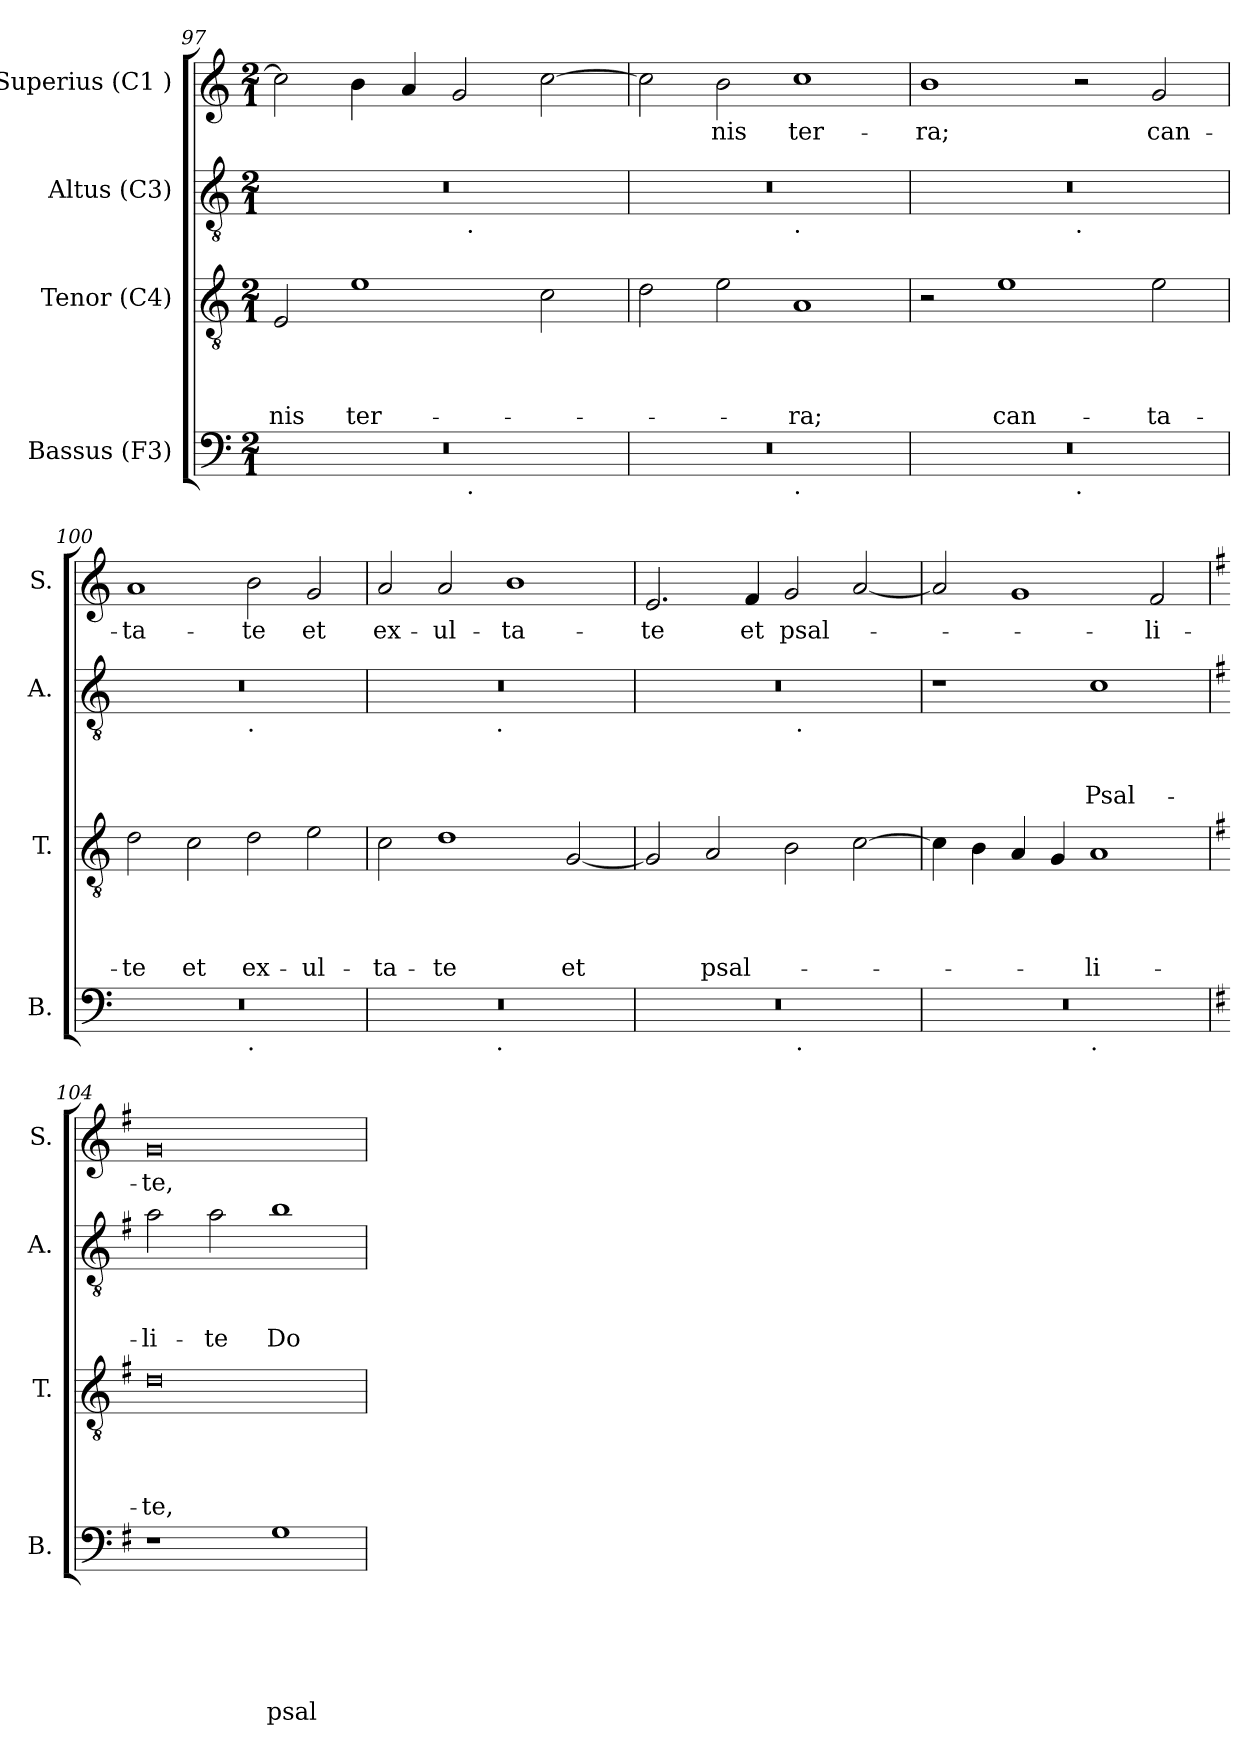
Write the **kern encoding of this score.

**kern	**text	**text	**text	**text	**text	**text	**kern	**text	**text	**text	**text	**kern	**text	**text	**text	**kern	**text
*part4	*part4	*part4	*part4	*part4	*part4	*part4	*part3	*part3	*part3	*part3	*part3	*part2	*part2	*part2	*part2	*part1	*part1
*staff4	*staff4	*staff4	*staff4	*staff4	*staff4	*staff4	*staff3	*staff3	*staff3	*staff3	*staff3	*staff2	*staff2	*staff2	*staff2	*staff1	*staff1
*I"Bassus (F3)	*	*	*	*	*	*	*I"Tenor (C4)	*	*	*	*	*I"Altus (C3)	*	*	*	*I"Superius (C1 )	*
*I'B.	*	*	*	*	*	*	*I'T.	*	*	*	*	*I'A.	*	*	*	*I'S.	*
!!LO:LB:g=z
*clefF4	*	*	*	*	*	*	*clefGv2	*	*	*	*	*clefGv2	*	*	*	*clefG2	*
*k[]	*	*	*	*	*	*	*k[]	*	*	*	*	*k[]	*	*	*	*k[]	*
*C:	*	*	*	*	*	*	*C:	*	*	*	*	*C:	*	*	*	*C:	*
*M2/1	*	*	*	*	*	*	*M2/1	*	*	*	*	*M2/1	*	*	*	*M2/1	*
=97	=97	=97	=97	=97	=97	=97	=97	=97	=97	=97	=97	=97	=97	=97	=97	=97	=97
!	!	!	!	!	!	!	!	!	!	!	!LO:LY:b	!	!	!	!	!	!
*^	*	*	*	*	*	*	*	*	*	*	*	*^	*	*	*	*	*
0r	1ryy	.	.	.	.	.	.	2E/	.	.	.	-nis	0r	1ryy	.	.	.	2cc\]	.
!	!	!	!	!	!	!	!	!	!	!	!	!LO:LY:b	!	!	!	!	!	!	!
.	.	.	.	.	.	.	.	1e	.	.	.	ter-	.	.	.	.	.	4b\	.
.	.	.	.	.	.	.	.	.	.	.	.	.	.	.	.	.	.	4a/	.
.	32ryy	.	.	.	.	.	.	.	.	.	.	.	.	32ryy	.	.	.	2g/	.
!	!	!	!	!	!	!	!	!	!	!	!	!	!	!LO:TX:b:t=.	!	!	!	!	!
!	!LO:TX:b:t=.	!	!	!	!	!	!	!	!	!	!	!	!	!	!	!	!	!	!
.	2ryy	.	.	.	.	.	.	.	.	.	.	.	.	2ryy	.	.	.	.	.
.	.	.	.	.	.	.	.	2c\	.	.	.	.	.	.	.	.	.	[>2cc\	.
.	4...ryy	.	.	.	.	.	.	.	.	.	.	.	.	4...ryy	.	.	.	.	.
=98	=98	=98	=98	=98	=98	=98	=98	=98	=98	=98	=98	=98	=98	=98	=98	=98	=98	=98	=98
0r	1ryy	.	.	.	.	.	.	2d\	.	.	.	.	0r	1ryy	.	.	.	2cc\]	.
!	!	!	!	!	!	!	!	!	!	!	!	!	!	!	!	!	!	!	!LO:LY:b
.	.	.	.	.	.	.	.	2e\	.	.	.	.	.	.	.	.	.	2b\	-nis
!	!	!	!	!	!	!	!	!	!	!	!	!	!	!LO:TX:b:t=.	!	!	!	!	!
!	!LO:TX:b:t=.	!	!	!	!	!	!	!	!	!	!	!	!	!	!	!	!	!	!
!	!	!	!	!	!	!	!	!	!	!	!	!LO:LY:b	!	!	!	!	!	!	!LO:LY:b
.	1ryy	.	.	.	.	.	.	1A	.	.	.	-ra;	.	1ryy	.	.	.	1cc	ter-
=99	=99	=99	=99	=99	=99	=99	=99	=99	=99	=99	=99	=99	=99	=99	=99	=99	=99	=99	=99
!	!	!	!	!	!	!	!	!	!	!	!	!	!	!	!	!	!	!	!LO:LY:b
0r	1ryy	.	.	.	.	.	.	2r	.	.	.	.	0r	1ryy	.	.	.	1b	-ra;
!	!	!	!	!	!	!	!	!	!	!	!	!LO:LY:b	!	!	!	!	!	!	!
.	.	.	.	.	.	.	.	1e	.	.	.	can-	.	.	.	.	.	.	.
!	!	!	!	!	!	!	!	!	!	!	!	!	!	!LO:TX:b:t=.	!	!	!	!	!
!	!LO:TX:b:t=.	!	!	!	!	!	!	!	!	!	!	!	!	!	!	!	!	!	!
.	1ryy	.	.	.	.	.	.	.	.	.	.	.	.	1ryy	.	.	.	2r	.
!	!	!	!	!	!	!	!	!	!	!	!	!LO:LY:b	!	!	!	!	!	!	!LO:LY:b
.	.	.	.	.	.	.	.	2e\	.	.	.	-ta-	.	.	.	.	.	2g/	can-
=100	=100	=100	=100	=100	=100	=100	=100	=100	=100	=100	=100	=100	=100	=100	=100	=100	=100	=100	=100
!	!	!	!	!	!	!	!	!	!	!	!	!LO:LY:b	!	!	!	!	!	!	!LO:LY:b
0r	1ryy	.	.	.	.	.	.	2d\	.	.	.	-te	0r	1ryy	.	.	.	1a	-ta-
!	!	!	!	!	!	!	!	!	!	!	!	!LO:LY:b	!	!	!	!	!	!	!
.	.	.	.	.	.	.	.	2c\	.	.	.	et	.	.	.	.	.	.	.
!	!	!	!	!	!	!	!	!	!	!	!	!	!	!LO:TX:b:t=.	!	!	!	!	!
!	!LO:TX:b:t=.	!	!	!	!	!	!	!	!	!	!	!	!	!	!	!	!	!	!
!	!	!	!	!	!	!	!	!	!	!	!	!LO:LY:b	!	!	!	!	!	!	!LO:LY:b
.	1ryy	.	.	.	.	.	.	2d\	.	.	.	ex-	.	1ryy	.	.	.	2b\	-te
!	!	!	!	!	!	!	!	!	!	!	!	!LO:LY:b	!	!	!	!	!	!	!LO:LY:b
.	.	.	.	.	.	.	.	2e\	.	.	.	-ul-	.	.	.	.	.	2g/	et
=101	=101	=101	=101	=101	=101	=101	=101	=101	=101	=101	=101	=101	=101	=101	=101	=101	=101	=101	=101
!	!	!	!	!	!	!	!	!	!	!	!	!LO:LY:b	!	!	!	!	!	!	!LO:LY:b
0r	2ryy	.	.	.	.	.	.	2c\	.	.	.	-ta-	0r	2ryy	.	.	.	2a/	ex-
!	!	!	!	!	!	!	!	!	!	!	!	!LO:LY:b	!	!	!	!	!	!	!LO:LY:b
.	4...ryy	.	.	.	.	.	.	1d	.	.	.	-te	.	4...ryy	.	.	.	2a/	-ul-
!	!	!	!	!	!	!	!	!	!	!	!	!	!	!LO:TX:b:t=.	!	!	!	!	!
!	!LO:TX:b:t=.	!	!	!	!	!	!	!	!	!	!	!	!	!	!	!	!	!	!
.	1ryy	.	.	.	.	.	.	.	.	.	.	.	.	1ryy	.	.	.	.	.
!	!	!	!	!	!	!	!	!	!	!	!	!	!	!	!	!	!	!	!LO:LY:b
.	.	.	.	.	.	.	.	.	.	.	.	.	.	.	.	.	.	1b	-ta-
!	!	!	!	!	!	!	!	!	!	!	!	!LO:LY:b	!	!	!	!	!	!	!
.	.	.	.	.	.	.	.	[<2G/	.	.	.	et	.	.	.	.	.	.	.
.	32ryy	.	.	.	.	.	.	.	.	.	.	.	.	32ryy	.	.	.	.	.
!!LO:LB:g=z
=102	=102	=102	=102	=102	=102	=102	=102	=102	=102	=102	=102	=102	=102	=102	=102	=102	=102	=102	=102
!	!	!	!	!	!	!	!	!	!	!	!	!	!	!	!	!	!	!	!LO:LY:b
0r	1ryy	.	.	.	.	.	.	2G/]	.	.	.	.	0r	1ryy	.	.	.	2.e/	-te
!	!	!	!	!	!	!	!	!	!	!	!	!LO:LY:b	!	!	!	!	!	!	!
.	.	.	.	.	.	.	.	2A/	.	.	.	psal-	.	.	.	.	.	.	.
!	!	!	!	!	!	!	!	!	!	!	!	!	!	!	!	!	!	!	!LO:LY:b
.	.	.	.	.	.	.	.	.	.	.	.	.	.	.	.	.	.	4f/	et
!	!	!	!	!	!	!	!	!	!	!	!	!	!	!	!	!	!	!	!LO:LY:b
.	32ryy	.	.	.	.	.	.	2B\	.	.	.	.	.	32ryy	.	.	.	2g/	psal-
!	!	!	!	!	!	!	!	!	!	!	!	!	!	!LO:TX:b:t=.	!	!	!	!	!
!	!LO:TX:b:t=.	!	!	!	!	!	!	!	!	!	!	!	!	!	!	!	!	!	!
.	2ryy	.	.	.	.	.	.	.	.	.	.	.	.	2ryy	.	.	.	.	.
.	.	.	.	.	.	.	.	[>2c\	.	.	.	.	.	.	.	.	.	[<2a/	.
.	4...ryy	.	.	.	.	.	.	.	.	.	.	.	.	4...ryy	.	.	.	.	.
*	*	*	*	*	*	*	*	*	*	*	*	*	*v	*v	*	*	*	*	*
=103	=103	=103	=103	=103	=103	=103	=103	=103	=103	=103	=103	=103	=103	=103	=103	=103	=103	=103
0r	1ryy	.	.	.	.	.	.	4c\]	.	.	.	.	1r	.	.	.	2a/]	.
.	.	.	.	.	.	.	.	4B\	.	.	.	.	.	.	.	.	.	.
.	.	.	.	.	.	.	.	4A/	.	.	.	.	.	.	.	.	1g	.
.	.	.	.	.	.	.	.	4G/	.	.	.	.	.	.	.	.	.	.
!	!LO:TX:b:t=.	!	!	!	!	!	!	!	!	!	!	!	!	!	!	!	!	!
!	!	!	!	!	!	!	!	!	!	!	!	!LO:LY:b:rj	!	!	!	!LO:LY:b	!	!
.	1ryy	.	.	.	.	.	.	1A	.	.	.	-li-	1c	.	.	Psal-	.	.
!	!	!	!	!	!	!	!	!	!	!	!	!	!	!	!	!	!	!LO:LY:b
.	.	.	.	.	.	.	.	.	.	.	.	.	.	.	.	.	2f/	-li-
*v	*v	*	*	*	*	*	*	*	*	*	*	*	*	*	*	*	*	*
=104	=104	=104	=104	=104	=104	=104	=104	=104	=104	=104	=104	=104	=104	=104	=104	=104	=104
*k[f#]	*	*	*	*	*	*	*k[f#]	*	*	*	*	*k[f#]	*	*	*	*k[f#]	*
*G:	*	*	*	*	*	*	*G:	*	*	*	*	*G:	*	*	*	*G:	*
*^	*	*	*	*	*	*	*	*	*	*	*	*	*	*	*	*	*
!	!	!	!	!	!	!	!	!	!	!	!	!LO:LY:b	!	!	!	!LO:LY:b	!	!LO:LY:b
*v	*v	*	*	*	*	*	*	*	*	*	*	*	*	*	*	*	*	*
1r	.	.	.	.	.	.	0d	.	.	.	-te,	2a\	.	.	-li-	0g	-te,
!	!	!	!	!	!	!	!	!	!	!	!	!	!	!	!LO:LY:b	!	!
.	.	.	.	.	.	.	.	.	.	.	.	2a\	.	.	-te	.	.
!	!	!	!	!	!	!LO:LY:b	!	!	!	!	!	!	!	!	!LO:LY:b	!	!
1G	.	.	.	.	.	psal-	.	.	.	.	.	1b	.	.	Do-	.	.
=	=	=	=	=	=	=	=	=	=	=	=	=	=	=	=	=	=
*-	*-	*-	*-	*-	*-	*-	*-	*-	*-	*-	*-	*-	*-	*-	*-	*-	*-
